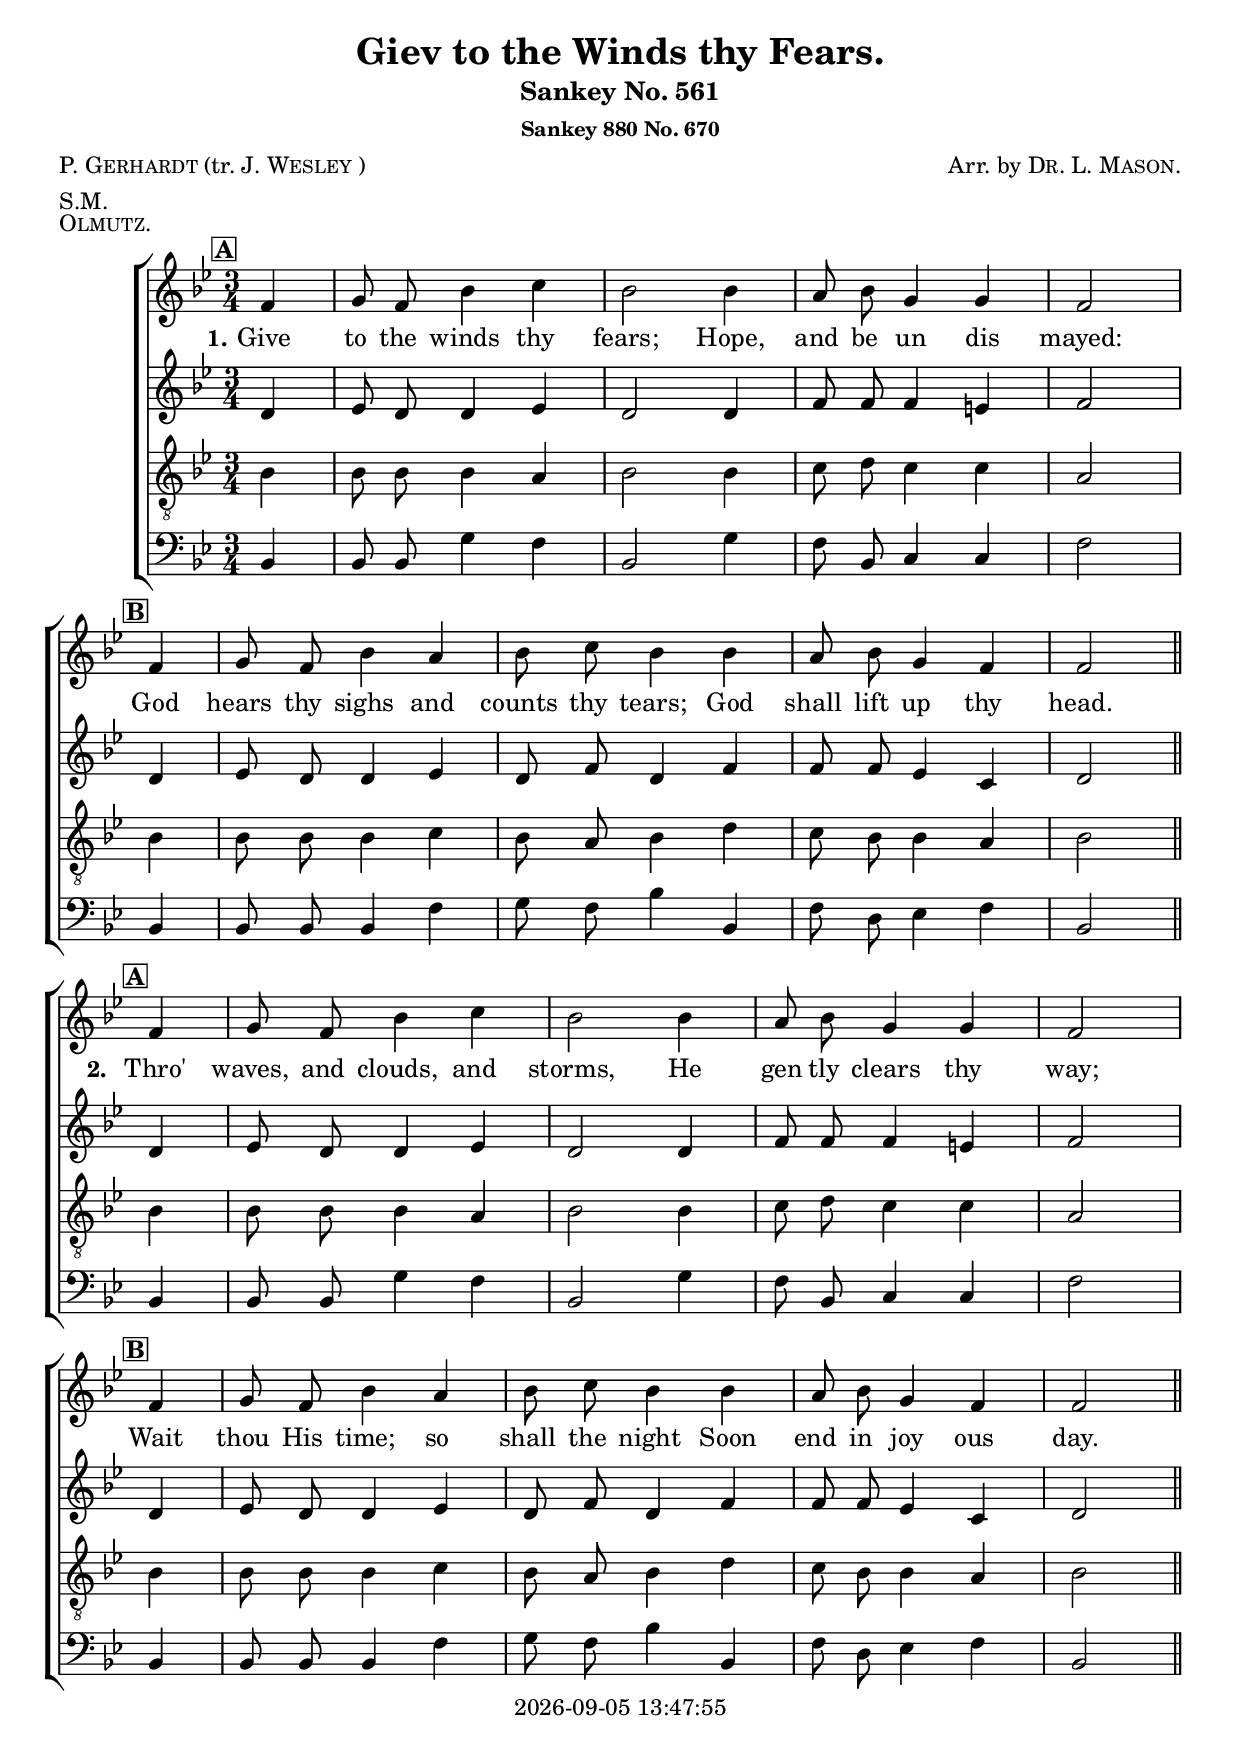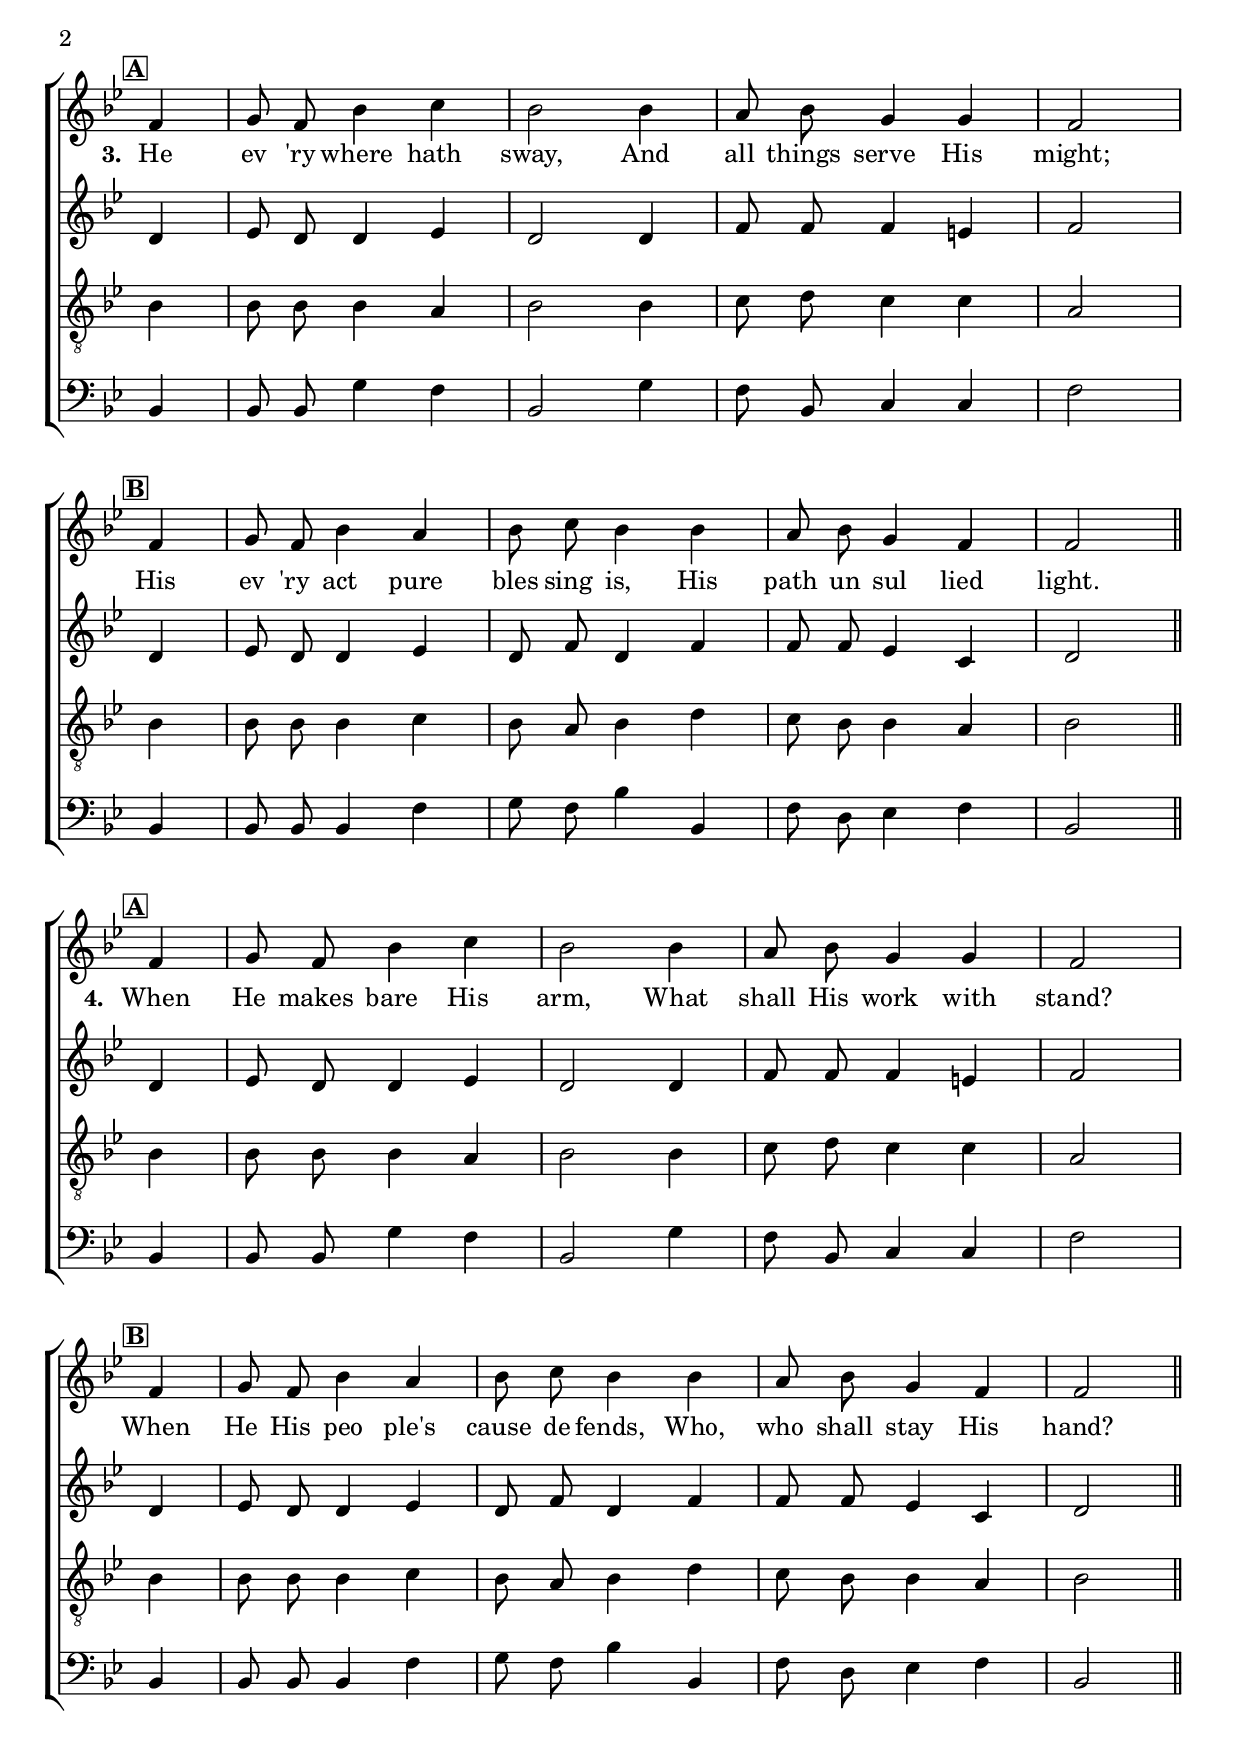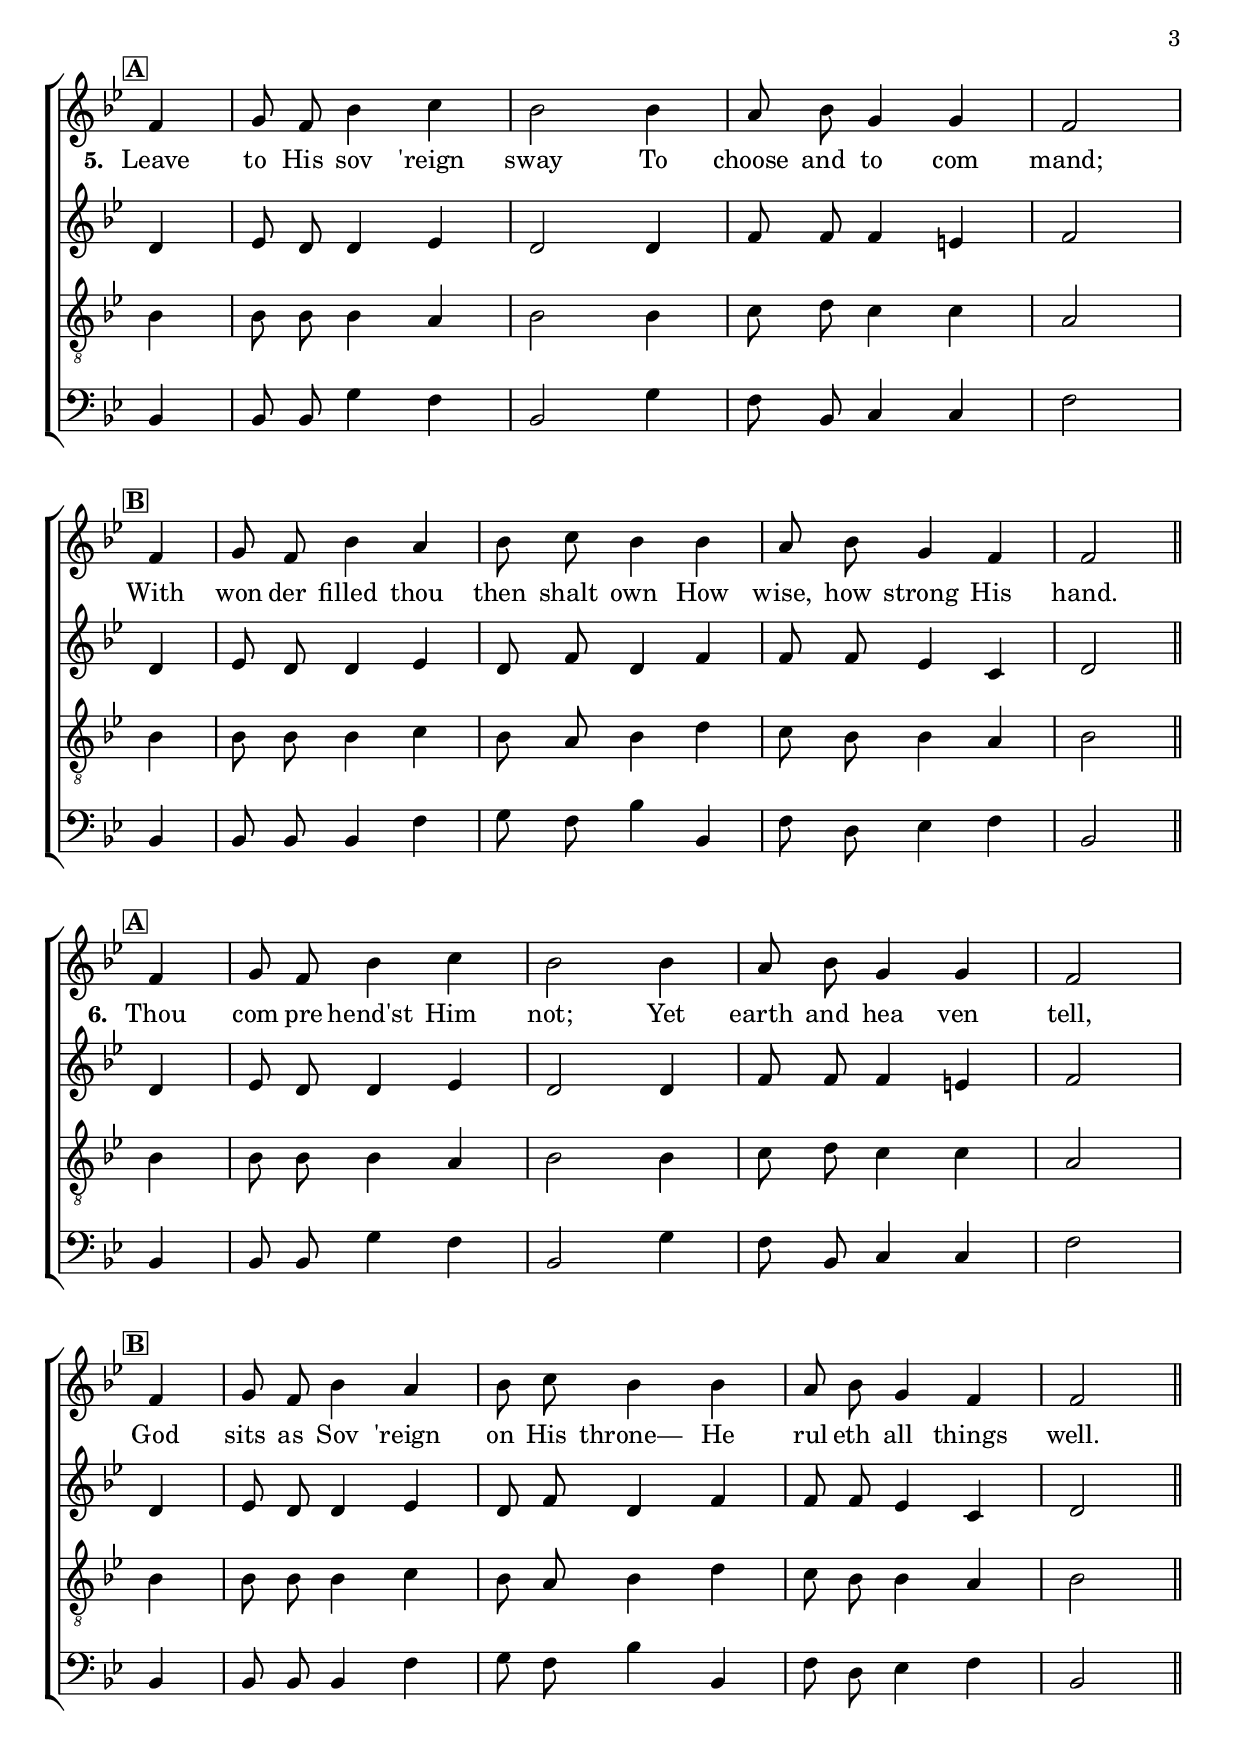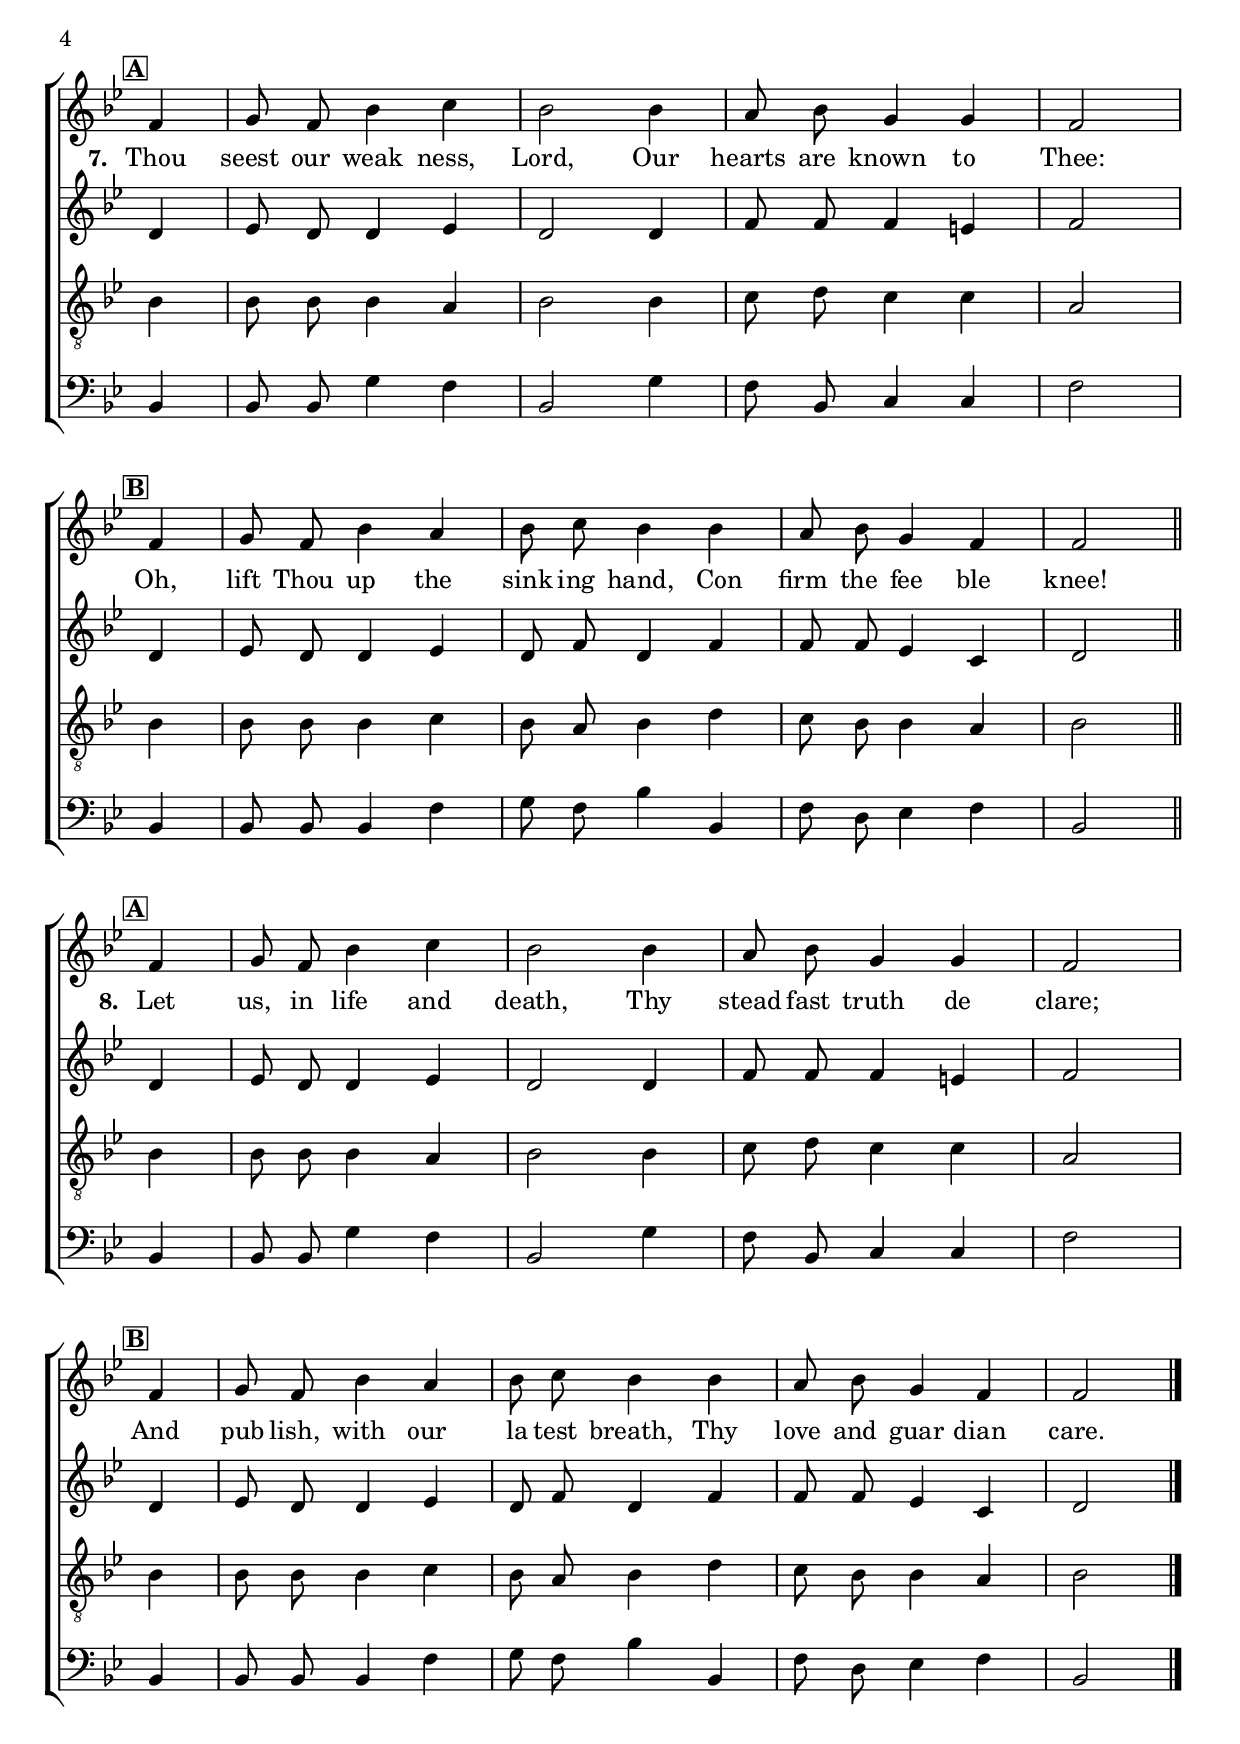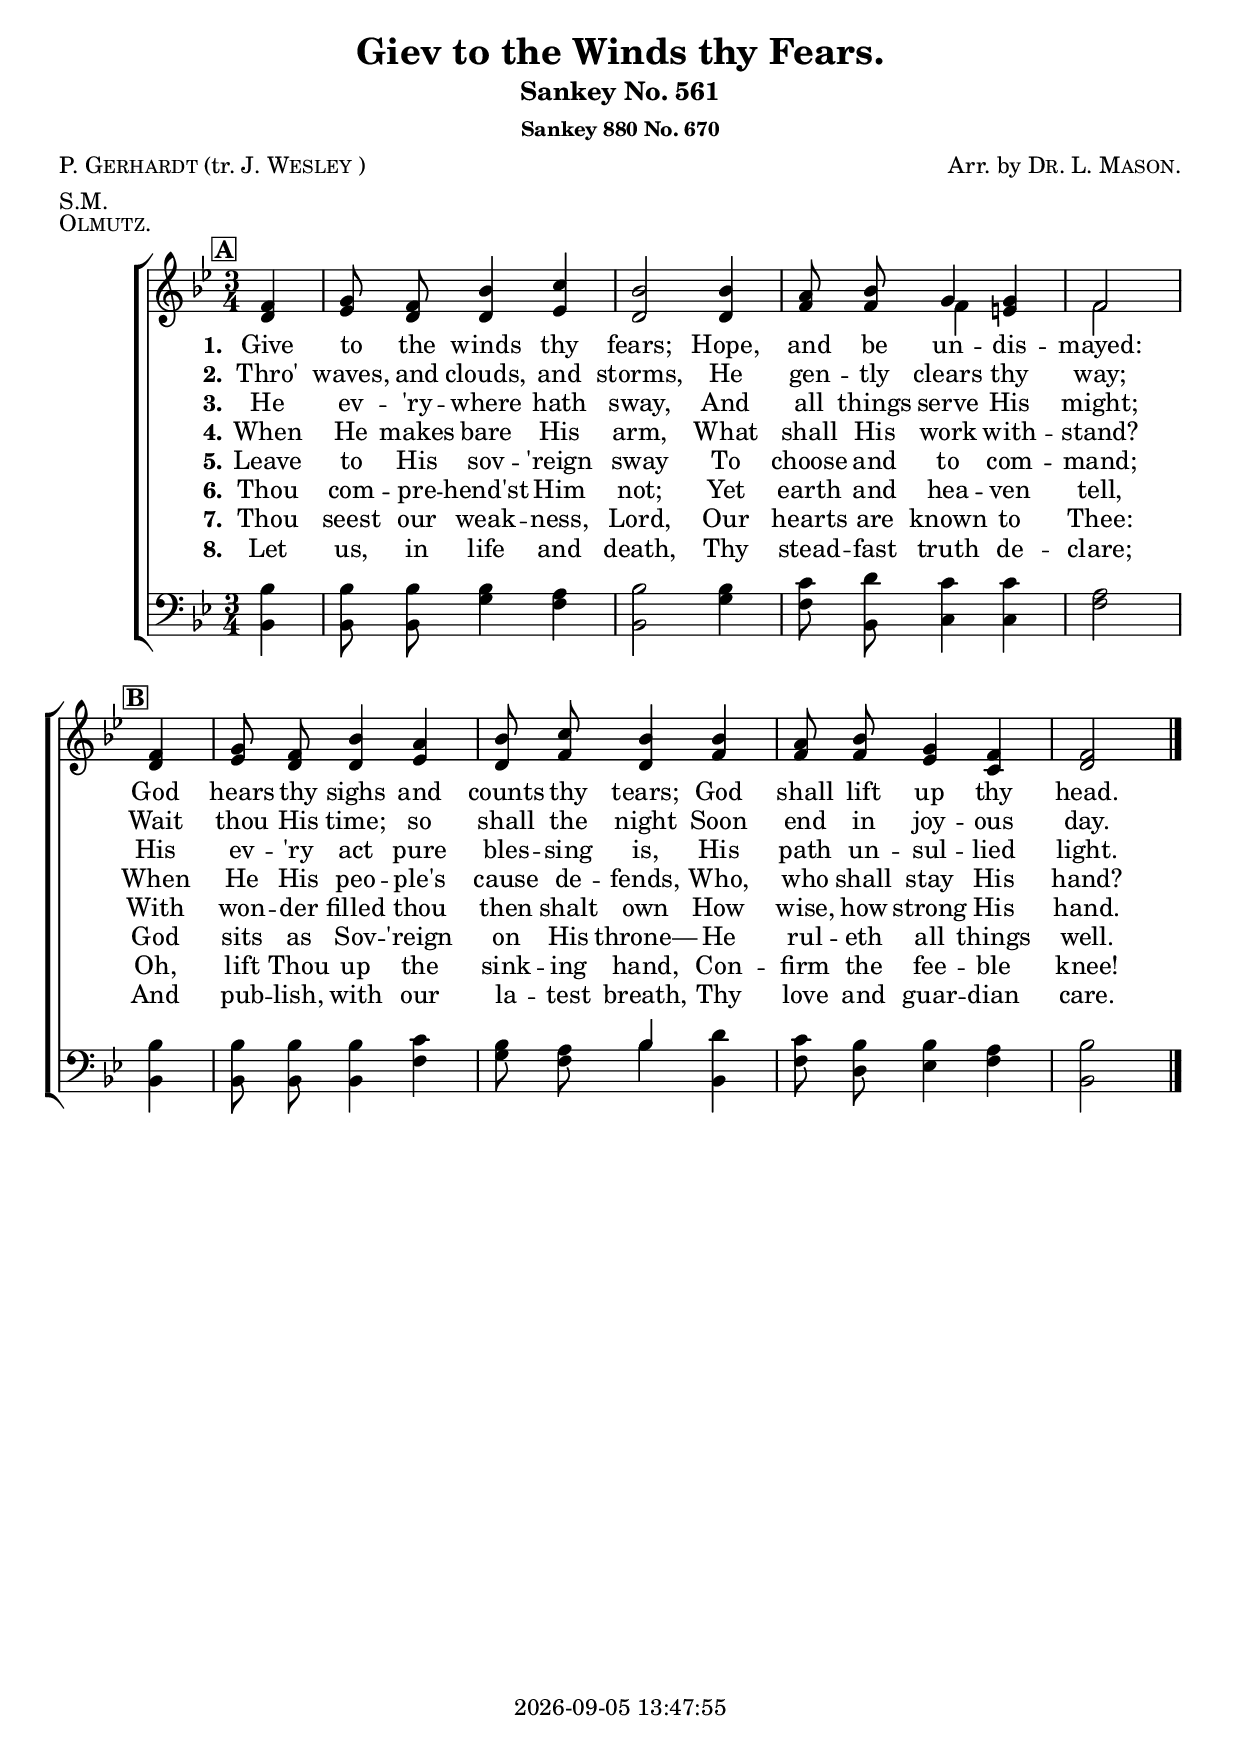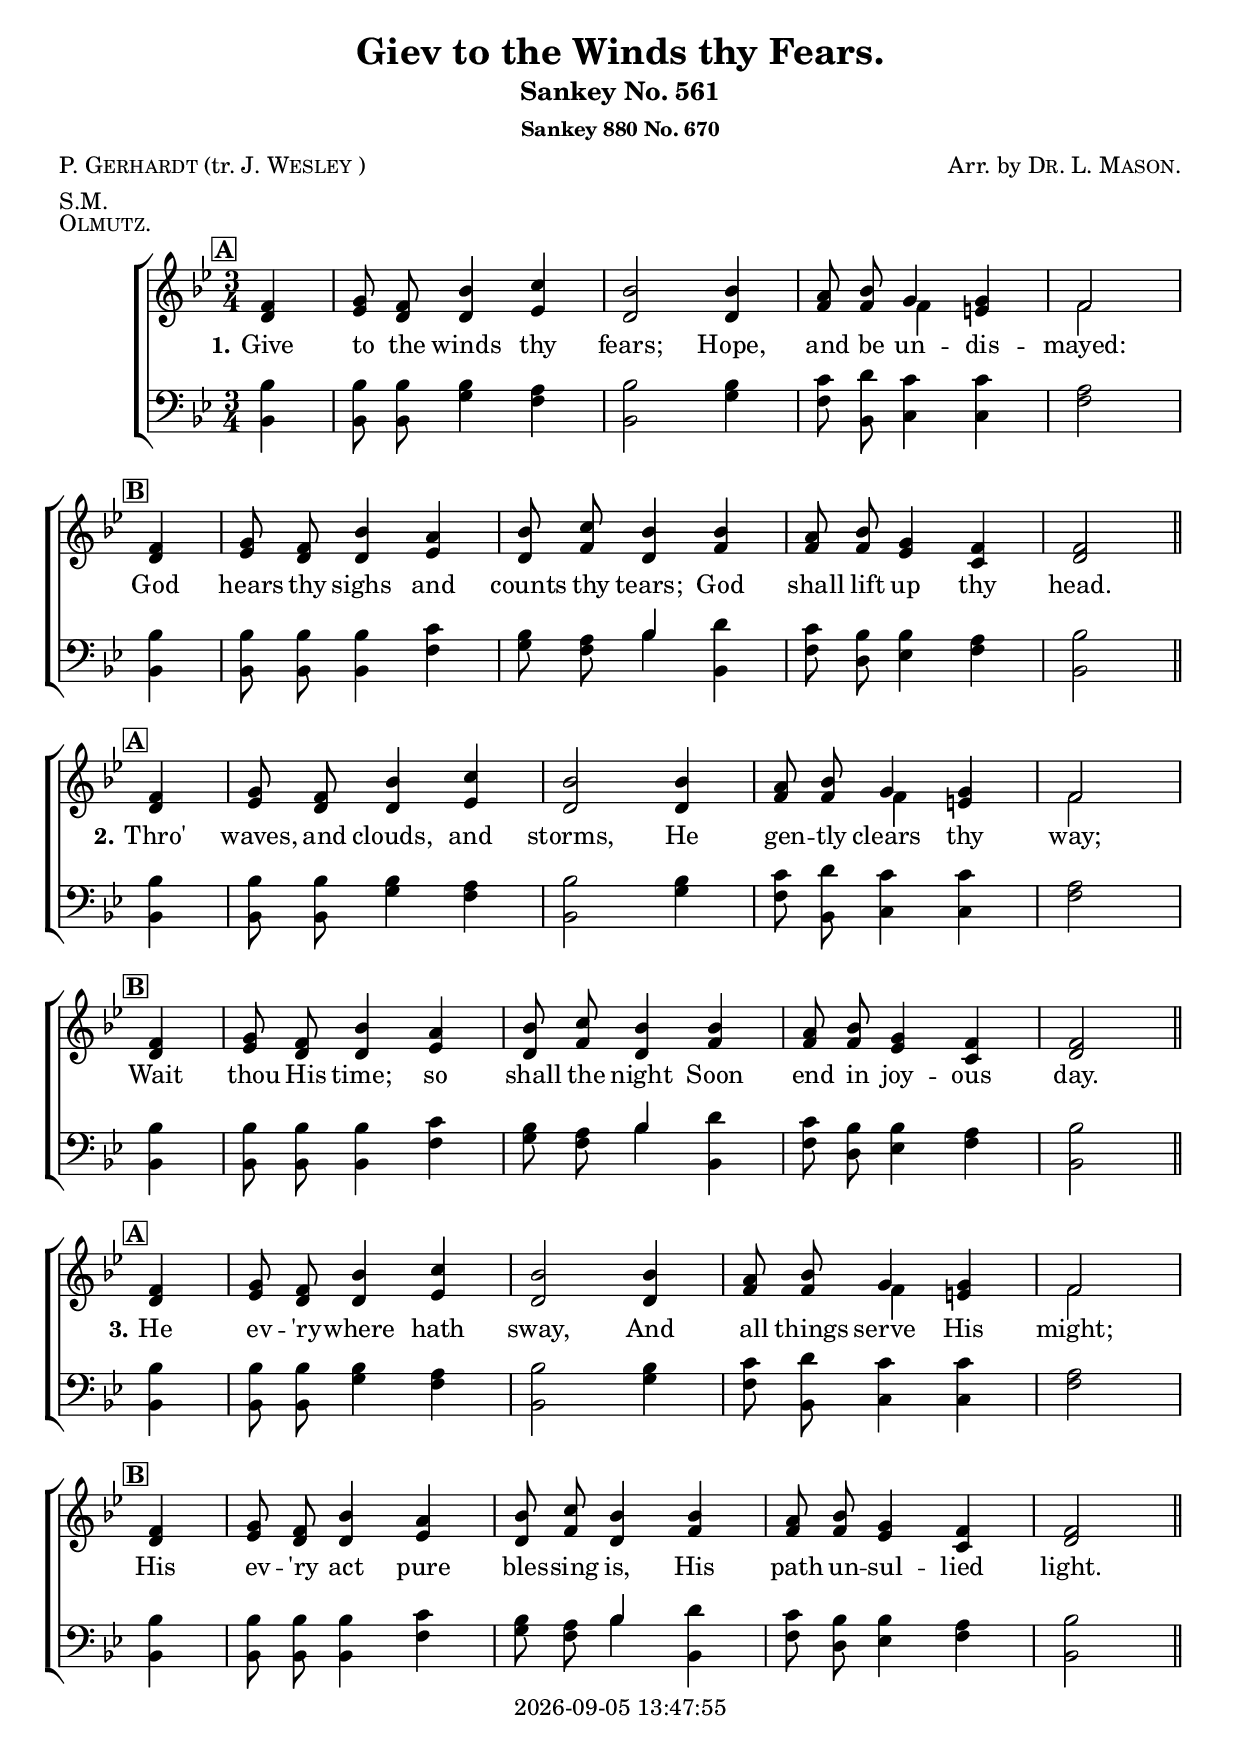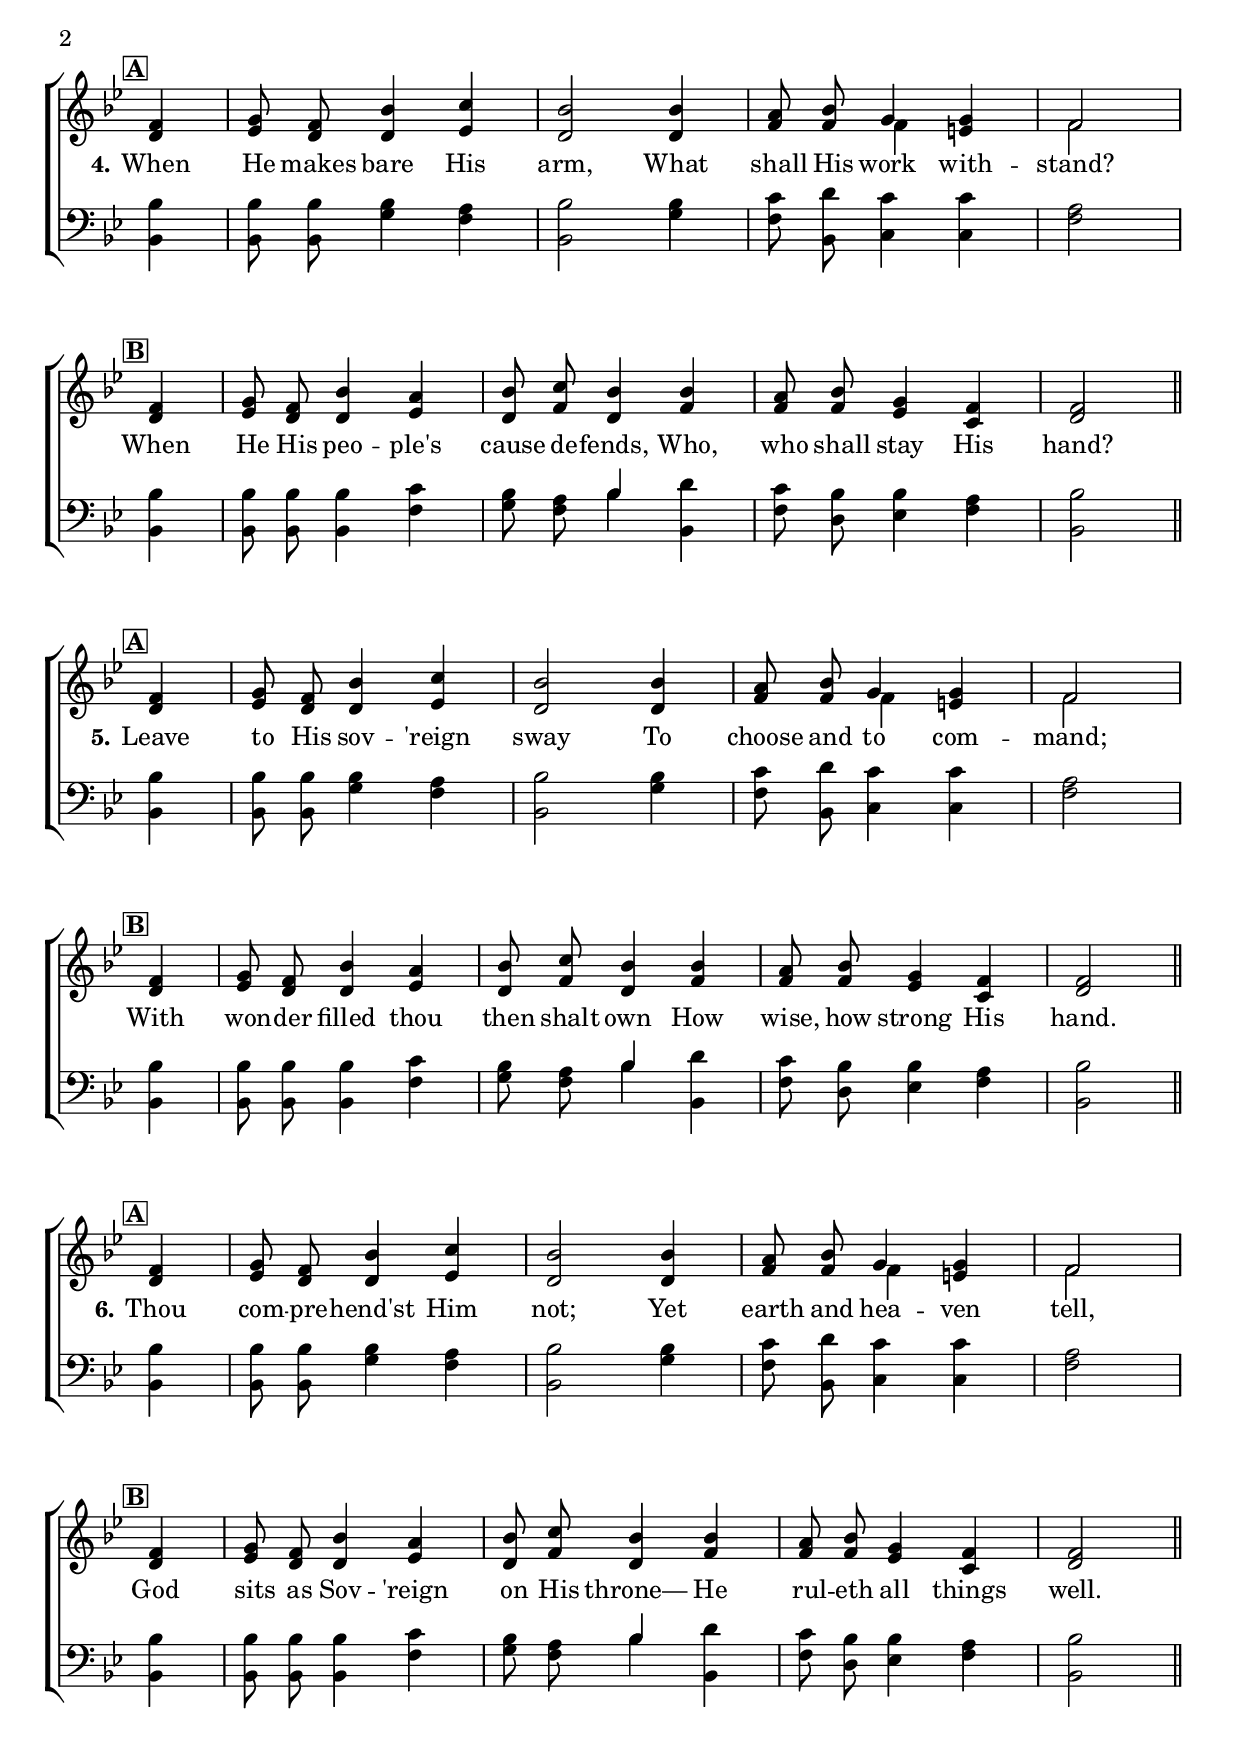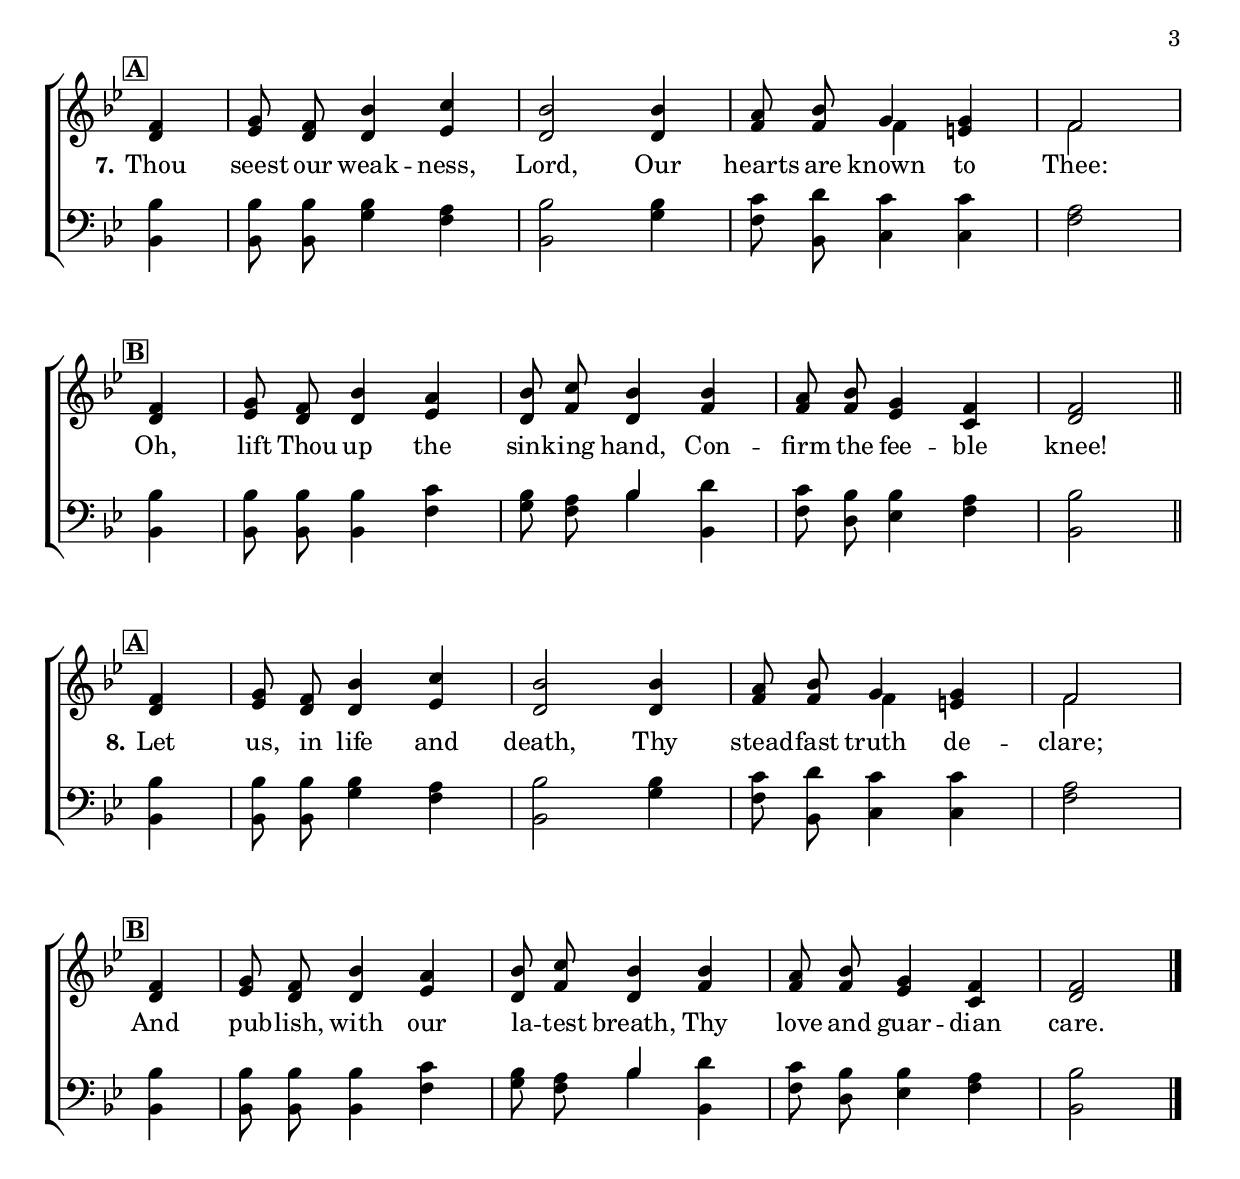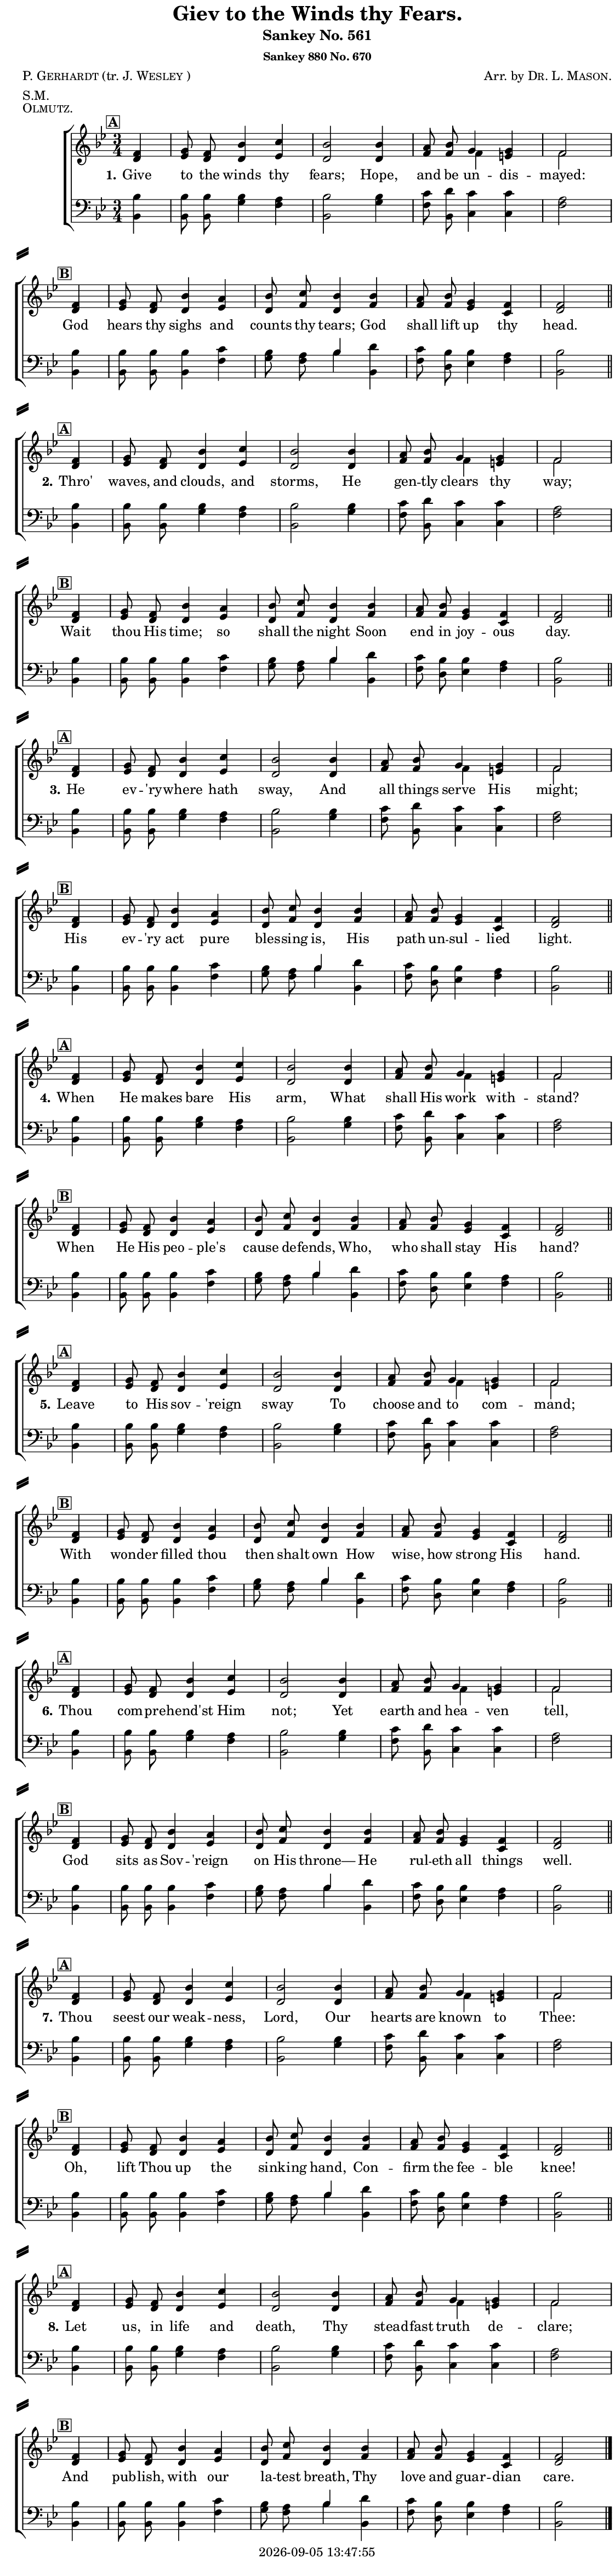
\version "2.22.1"

\include "articulate.ly"

today = #(strftime "%Y-%m-%d %H:%M:%S" (localtime (current-time)))

\header {
% centered at top
%  dedication  = "dedication"
  title       = "Giev to the Winds thy Fears."
  subtitle    = "Sankey No. 561"
  subsubtitle = "Sankey 880 No. 670"
%  instrument  = "instrument"
  
% arrangement of following lines:
%
%  poet    composer
%  meter   arranger
%  piece       opus

  composer    = \markup{"Arr. by" \smallCaps "Dr. L. Mason."}
%  arranger    = "arranger"
%  opus        = "opus"

  poet        = \markup{\smallCaps "P. Gerhardt" "(tr." \smallCaps "J. Wesley" ")"}
  meter       = \markup\smallCaps "S.M."
  piece       = \markup\smallCaps "Olmutz."

% centered at bottom
% tagline     = "tagline" % default lilypond version
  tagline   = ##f
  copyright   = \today
}

global = {
  \key bes \major
  \time 3/4
  \partial 4
}

RehearsalTrack = {
% \set Score.currentBarNumber = #5
  \textMark \markup { \box \bold "A" } s4 s2.*3 s2
  \textMark \markup { \box \bold "B" } s4 s2.*3 s2
}

TempoTrack = {
  \set Score.tempoHideNote = ##t
  \tempo 4=120
}

nl = { \bar "||" \break }

soprano = \relative {
  \autoBeamOff
  f'4 | g8 f bes4 c | bes2 4 | a8 bes g4 4 | f2 \bar "|" \break
  f4 | g8 f bes4 a | bes8 c bes4 4 | a8 bes g4 f | 2
}

alto = \relative {
  \autoBeamOff
  d'4 | ees8 d d4 ees | d2 4 | f8 8 4 e | f2
  d4 | ees8 d d4 ees | d8 f d4 f | 8 8 ees4 c | d2
}

tenor = \relative {
  \autoBeamOff
  bes4 | 8 8 4 a | bes2 4 | c8 d c4 4 | a2
  bes4 | 8 8 4 c | bes8 a bes4 d | c8 bes8 4 a | bes2
}

bass = \relative {
  \autoBeamOff
  bes,4 | 8 8 g'4 f | bes,2 g'4 | f8 bes, c4 4 | f2
  bes,4 | 8 8 4 f' | g8 f bes4 bes, | f'8 d ees4 f | bes,2
}

nom  = {   \set ignoreMelismata = ##t }
yesm = { \unset ignoreMelismata       }

chorus = \lyricmode {
}

chorusMen = \lyricmode {
}

verses = 8

wordsOne = \lyricmode {
  \set stanza = "1."
  Give to the winds thy fears;
  Hope, and be un -- dis -- mayed:
  God hears thy sighs and counts thy tears;
  God shall lift up thy head.
}
  
wordsTwo = \lyricmode {
  \set stanza = "2."
  Thro' waves, and clouds, and storms,
  He gen -- tly clears thy way;
  Wait thou His time; so shall the night
  Soon end in joy -- ous day.
}
  
wordsThree = \lyricmode {
  \set stanza = "3."
  He ev -- 'ry -- where hath sway,
  And all things serve His might;
  His ev -- 'ry act pure bles -- sing is,
  His path un -- sul -- lied light.
}
  
wordsFour = \lyricmode {
  \set stanza = "4."
  When He makes bare His arm,
  What shall His work with -- stand?
  When He His peo -- ple's cause de -- fends,
  Who, who shall stay His hand?
}
  
wordsFive = \lyricmode {
  \set stanza = "5."
  Leave to His sov -- 'reign sway
  To choose and to com -- mand;
  With won -- der filled thou then shalt own
  How wise, how strong His hand.
}
  
wordsSix = \lyricmode {
  \set stanza = "6."
  Thou com -- pre -- hend'st Him not;
  Yet earth and hea -- ven tell,
  God sits as Sov -- 'reign on His throne—
  He rul -- eth all things well.
}
  
wordsSeven = \lyricmode {
  \set stanza = "7."
  Thou seest our weak -- ness, Lord,
  Our hearts are known to Thee:
  Oh, lift Thou up the sink -- ing hand,
  Con -- firm the fee -- ble knee!
}
  
wordsEight = \lyricmode {
  \set stanza = "8."
  Let us, in life and death,
  Thy stead -- fast truth de -- clare;
  And pub -- lish, with our la -- test breath,
  Thy love and guar -- dian care.
}
  
wordsMidi = \lyricmode {
  \set stanza = "1."
  "Give " "to " "the " "winds " "thy " "fears; "
  "\nHope, " "and " "be " un dis "mayed: "
  "\nGod " "hears " "thy " "sighs " "and " "counts " "thy " "tears; "
  "\nGod " "shall " "lift " "up " "thy " "head.\n"

  \set stanza = "2."
  "\nThro' " "waves, " "and " "clouds, " "and " "storms, "
  "\nHe " gen "tly " "clears " "thy " "way; "
  "\nWait " "thou " "His " "time; " "so " "shall " "the " "night "
  "\nSoon " "end " "in " joy "ous " "day.\n"

  \set stanza = "3."
  "\nHe " ev 'ry "where " "hath " "sway, "
  "\nAnd " "all " "things " "serve " "His " "might; "
  "\nHis " ev "'ry " "act " "pure " bles "sing " "is, "
  "\nHis " "path " un sul "lied " "light.\n"

  \set stanza = "4."
  "\nWhen " "He " "makes " "bare " "His " "arm, "
  "\nWhat " "shall " "His " "work " with "stand? "
  "\nWhen " "He " "His " peo "ple's " "cause " de "fends, "
  "\nWho, " "who " "shall " "stay " "His " "hand?\n"

  \set stanza = "5."
  "\nLeave " "to " "His " sov "'reign " "sway "
  "\nTo " "choose " "and " "to " com "mand; "
  "\nWith " won "der " "filled " "thou " "then " "shalt " "own "
  "\nHow " "wise, " "how " "strong " "His " "hand.\n"

  \set stanza = "6."
  "\nThou " com pre "hend'st " "Him " "not; "
  "\nYet " "earth " "and " hea "ven " "tell, "
  "\nGod " "sits " "as " Sov "'reign " "on " "His " "throne— "
  "\nHe " rul "eth " "all " "things " "well.\n"

  \set stanza = "7."
  "\nThou " "seest " "our " weak "ness, " "Lord, "
  "\nOur " "hearts " "are " "known " "to " "Thee: "
  "\nOh, " "lift " "Thou " "up " "the " sink "ing " "hand, "
  "\nCon" "firm " "the " fee "ble " "knee!\n"

  \set stanza = "8."
  "\nLet " "us, " "in " "life " "and " "death, "
  "\nThy " stead "fast " "truth " de "clare; "
  "\nAnd " pub "lish, " "with " "our " la "test " "breath, "
  "\nThy " "love " "and " guar "dian " "care. "
}

wordsMidiMen = \lyricmode {
}

\book {
  \bookOutputSuffix "midi"
  \score {
%    \articulate
        \new ChoirStaff <<
                                % Soprano staff
          \new Staff = soprano
          <<
            \new Voice { \repeat unfold \verses \RehearsalTrack }
            \new Voice { \repeat unfold \verses \TempoTrack     }
            \new Voice { \global \repeat unfold \verses \soprano \bar "|." }
            \addlyrics \wordsMidi
          >>
                                % Alto staff
          \new Staff = alto
          <<
            \new Voice { \global \repeat unfold \verses { \alto \nl } \bar "|." }
          >>
                                % Tenor staff
          \new Staff = tenor
          <<
            \clef "treble_8"
            \new Voice { \global \repeat unfold \verses \tenor }
            \addlyrics \wordsMidiMen
          >>
                                % Bass staff
          \new Staff = bass
          <<
            \clef "bass"
            \new Voice { \global \repeat unfold \verses \bass }
          >>
        >>
    \layout { }
%    \midi {}
  }
}

\book {
  \bookOutputSuffix "repeat"
  \score {
        \new ChoirStaff <<
                                  % Joint soprano/alto staff
          \new Staff = women \with { printPartCombineTexts = ##f }
          <<
            \new Voice \RehearsalTrack
            \new Voice \TempoTrack
            \new NullVoice = "aligner" \soprano
            \new Voice \partCombine #'(2 . 88) { \global \soprano \bar "|." } { \global \alto }
            \new Lyrics \lyricsto "aligner" { \wordsOne \chorus }
            \new Lyrics \lyricsto "aligner"   \wordsTwo
            \new Lyrics \lyricsto "aligner"   \wordsThree
            \new Lyrics \lyricsto "aligner"   \wordsFour
            \new Lyrics \lyricsto "aligner"   \wordsFive
            \new Lyrics \lyricsto "aligner"   \wordsSix
            \new Lyrics \lyricsto "aligner"   \wordsSeven
            \new Lyrics \lyricsto "aligner"   \wordsEight
          >>
                                  % Joint tenor/bass staff
          \new Staff = men \with { printPartCombineTexts = ##f }
          <<
            \clef "bass"
            \new Voice \partCombine #'(2 . 88) { \global \tenor } { \global \bass }
            \new NullVoice = alignerT { \tenor }
          >>
          \new Lyrics \with {alignAboveContext = men} \lyricsto alignerT \chorusMen
        >>
    \layout {
      #(layout-set-staff-size 20)
      indent = 1.5\cm
      \pointAndClickOff
      \context {
        \Staff \RemoveAllEmptyStaves
      }
    }
  }
}

singlescore = {
        \new ChoirStaff <<
                                  % Joint soprano/alto staff
          \new Staff = women \with { printPartCombineTexts = ##f }
          <<
            \new Voice { \repeat unfold \verses \RehearsalTrack }
            \new Voice { \repeat unfold \verses \TempoTrack }
            \new NullVoice = "aligner" { \repeat unfold \verses \soprano }
            \new Voice \partCombine #'(2 . 88) { \global \repeat unfold \verses \soprano \bar "|." }
                                    { \global \repeat unfold \verses { \alto \nl } \bar "|." }
            \new Lyrics \lyricsto "aligner" { \wordsOne   \chorus
                                              \wordsTwo   \chorus
                                              \wordsThree \chorus
                                              \wordsFour  \chorus
                                              \wordsFive  \chorus
                                              \wordsSix   \chorus
                                              \wordsSeven \chorus
                                              \wordsEight \chorus
                                            }
          >>
                                  % Joint tenor/bass staff
          \new Staff = men \with { printPartCombineTexts = ##f }
          <<
            \clef "bass"
            \new Voice \partCombine #'(2 . 88) { \global \repeat unfold \verses \tenor }
                                    { \global \repeat unfold \verses \bass }
            \new NullVoice = alignerT { \repeat unfold \verses \tenor }
          >>
          \new Lyrics \with {alignAboveContext = men} \lyricsto alignerT { \repeat unfold \verses \chorusMen }
        >>
}

\book {
  \bookOutputSuffix "single"
  \score {
    \singlescore
    \layout {
      #(layout-set-staff-size 20)
      indent = 1.5\cm
      \pointAndClickOff
      \context {
        \Staff \RemoveAllEmptyStaves
      }
    }
  }
}

\book {
  \bookOutputSuffix "singlepage"
  \paper {
    top-margin = 0
    left-margin = 7
    right-margin = 1
    paper-width = 190\mm
    page-breaking = #ly:one-page-breaking
    system-system-spacing.basic-distance = #15
    system-separator-markup = \slashSeparator
  }
  \score {
    \singlescore
    \layout {
      #(layout-set-staff-size 20)
      indent = 1.5\cm
      \pointAndClickOff
      \context {
        \Staff \RemoveAllEmptyStaves
      }
    }
  }
}
